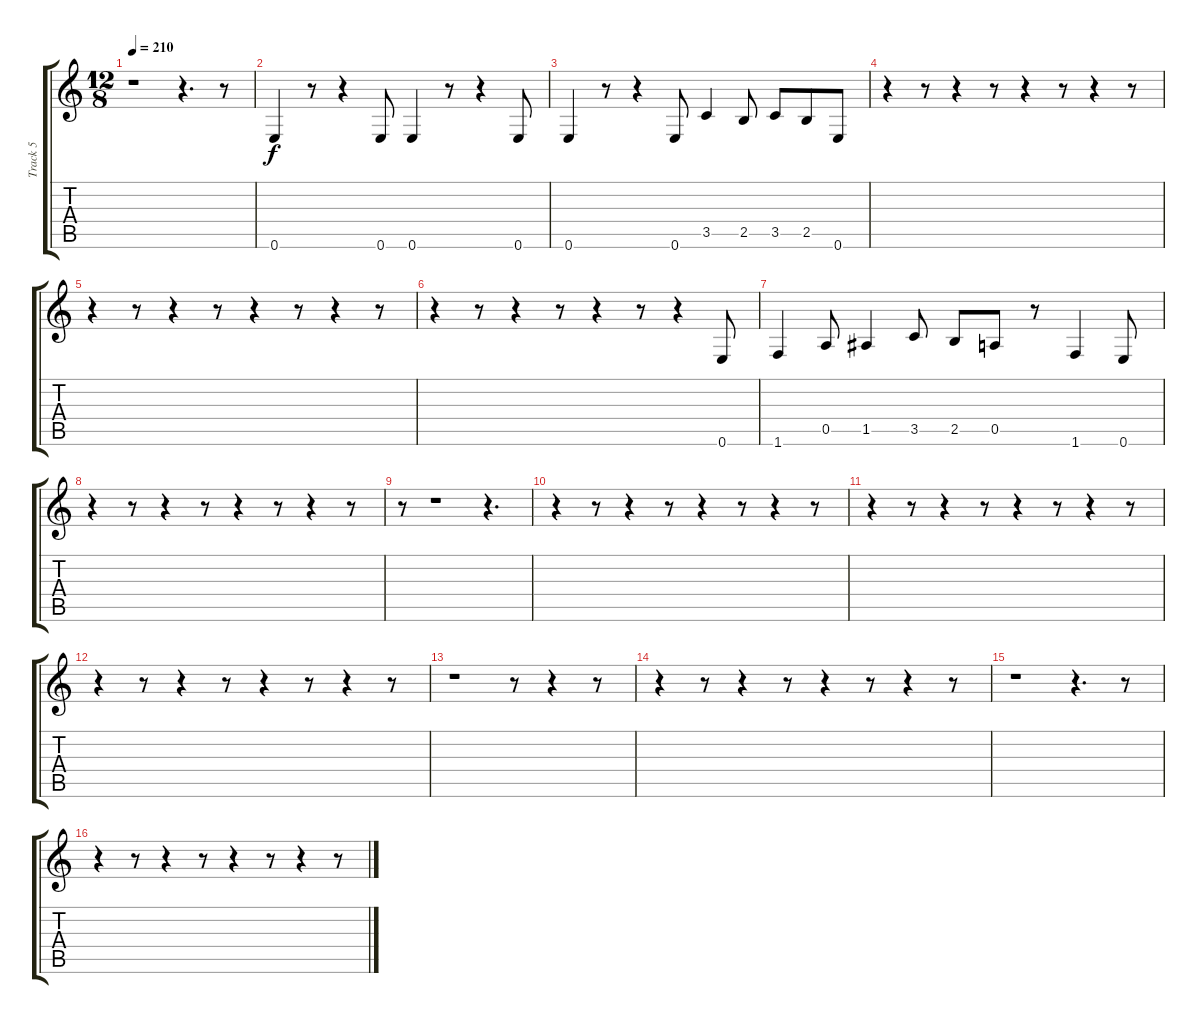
\track ("Track 5" "Track 5") {instrument electricbassfinger}
\staff {score tabs}
\tuning (E4 B3 G3 D3 A2 E2) {hide}
\ts (12 8)
\tempo 210
\clef g2
\ks c
r.1{dy f} r.4{d} r.8 |
0.6.4 r.8 r.4 0.6.8 0.6.4 r.8 r.4 0.6.8 |
0.6.4 r.8 r.4 0.6.8 3.5.4 2.5.8 3.5.8 2.5.8 0.6.8 |
r.4 r.8 r.4 r.8 r.4 r.8 r.4 r.8 |
r.4 r.8 r.4 r.8 r.4 r.8 r.4 r.8 |
r.4 r.8 r.4 r.8 r.4 r.8 r.4 0.6.8 |
1.6.4 0.5.8 1.5.4 3.5.8 2.5.8 0.5.8 r.8 1.6.4 0.6.8 |
r.4 r.8 r.4 r.8 r.4 r.8 r.4 r.8 |
r.8 r.1 r.4{d} |
r.4 r.8 r.4 r.8 r.4 r.8 r.4 r.8 |
r.4 r.8 r.4 r.8 r.4 r.8 r.4 r.8 |
r.4 r.8 r.4 r.8 r.4 r.8 r.4 r.8 |
r.1 r.8 r.4 r.8 |
r.4 r.8 r.4 r.8 r.4 r.8 r.4 r.8 |
r.1 r.4{d} r.8 |
r.4 r.8 r.4 r.8 r.4 r.8 r.4 r.8
